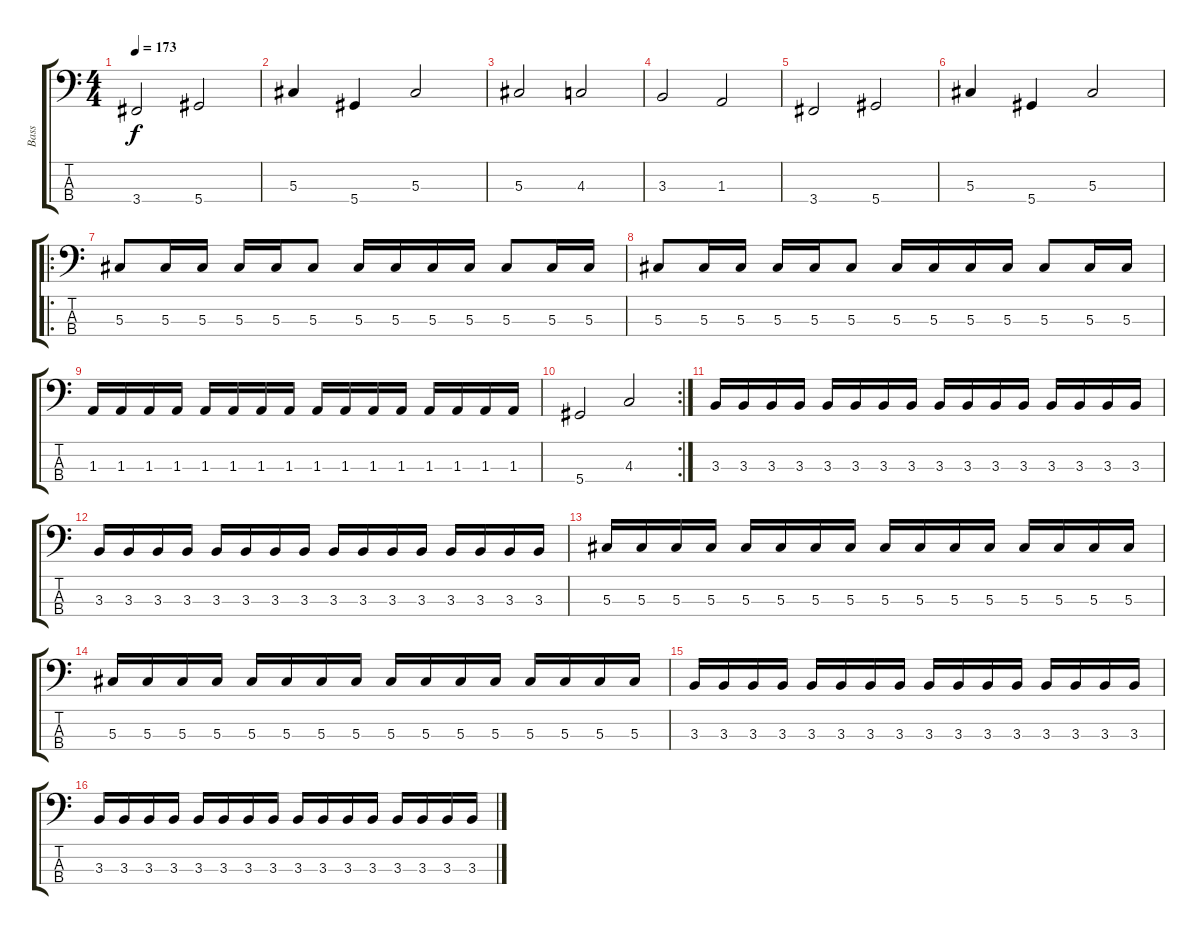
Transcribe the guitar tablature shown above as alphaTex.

\track ("Bass" "Bass") {instrument electricbasspick}
\staff {score tabs}
\tuning (Gb2 Db2 Ab1 Eb1) {hide}
\ts (4 4)
\tempo 173
\clef f4
\ks c
3.4.2{dy f} 5.4.2 |
5.3.4 5.4.4 5.3.2 |
5.3.2 4.3.2 |
3.3.2 1.3.2 |
3.4.2 5.4.2 |
5.3.4 5.4.4 5.3.2 |
\ro
5.3.8 5.3.16 5.3.16 5.3.16 5.3.16 5.3.8 5.3.16 5.3.16 5.3.16 5.3.16 5.3.8 5.3.16 5.3.16 |
5.3.8 5.3.16 5.3.16 5.3.16 5.3.16 5.3.8 5.3.16 5.3.16 5.3.16 5.3.16 5.3.8 5.3.16 5.3.16 |
1.3.16 1.3.16 1.3.16 1.3.16 1.3.16 1.3.16 1.3.16 1.3.16 1.3.16 1.3.16 1.3.16 1.3.16 1.3.16 1.3.16 1.3.16 1.3.16 |
\rc 2
5.4.2 4.3.2 |
3.3.16 3.3.16 3.3.16 3.3.16 3.3.16 3.3.16 3.3.16 3.3.16 3.3.16 3.3.16 3.3.16 3.3.16 3.3.16 3.3.16 3.3.16 3.3.16 |
3.3.16 3.3.16 3.3.16 3.3.16 3.3.16 3.3.16 3.3.16 3.3.16 3.3.16 3.3.16 3.3.16 3.3.16 3.3.16 3.3.16 3.3.16 3.3.16 |
5.3.16 5.3.16 5.3.16 5.3.16 5.3.16 5.3.16 5.3.16 5.3.16 5.3.16 5.3.16 5.3.16 5.3.16 5.3.16 5.3.16 5.3.16 5.3.16 |
5.3.16 5.3.16 5.3.16 5.3.16 5.3.16 5.3.16 5.3.16 5.3.16 5.3.16 5.3.16 5.3.16 5.3.16 5.3.16 5.3.16 5.3.16 5.3.16 |
3.3.16 3.3.16 3.3.16 3.3.16 3.3.16 3.3.16 3.3.16 3.3.16 3.3.16 3.3.16 3.3.16 3.3.16 3.3.16 3.3.16 3.3.16 3.3.16 |
3.3.16 3.3.16 3.3.16 3.3.16 3.3.16 3.3.16 3.3.16 3.3.16 3.3.16 3.3.16 3.3.16 3.3.16 3.3.16 3.3.16 3.3.16 3.3.16
